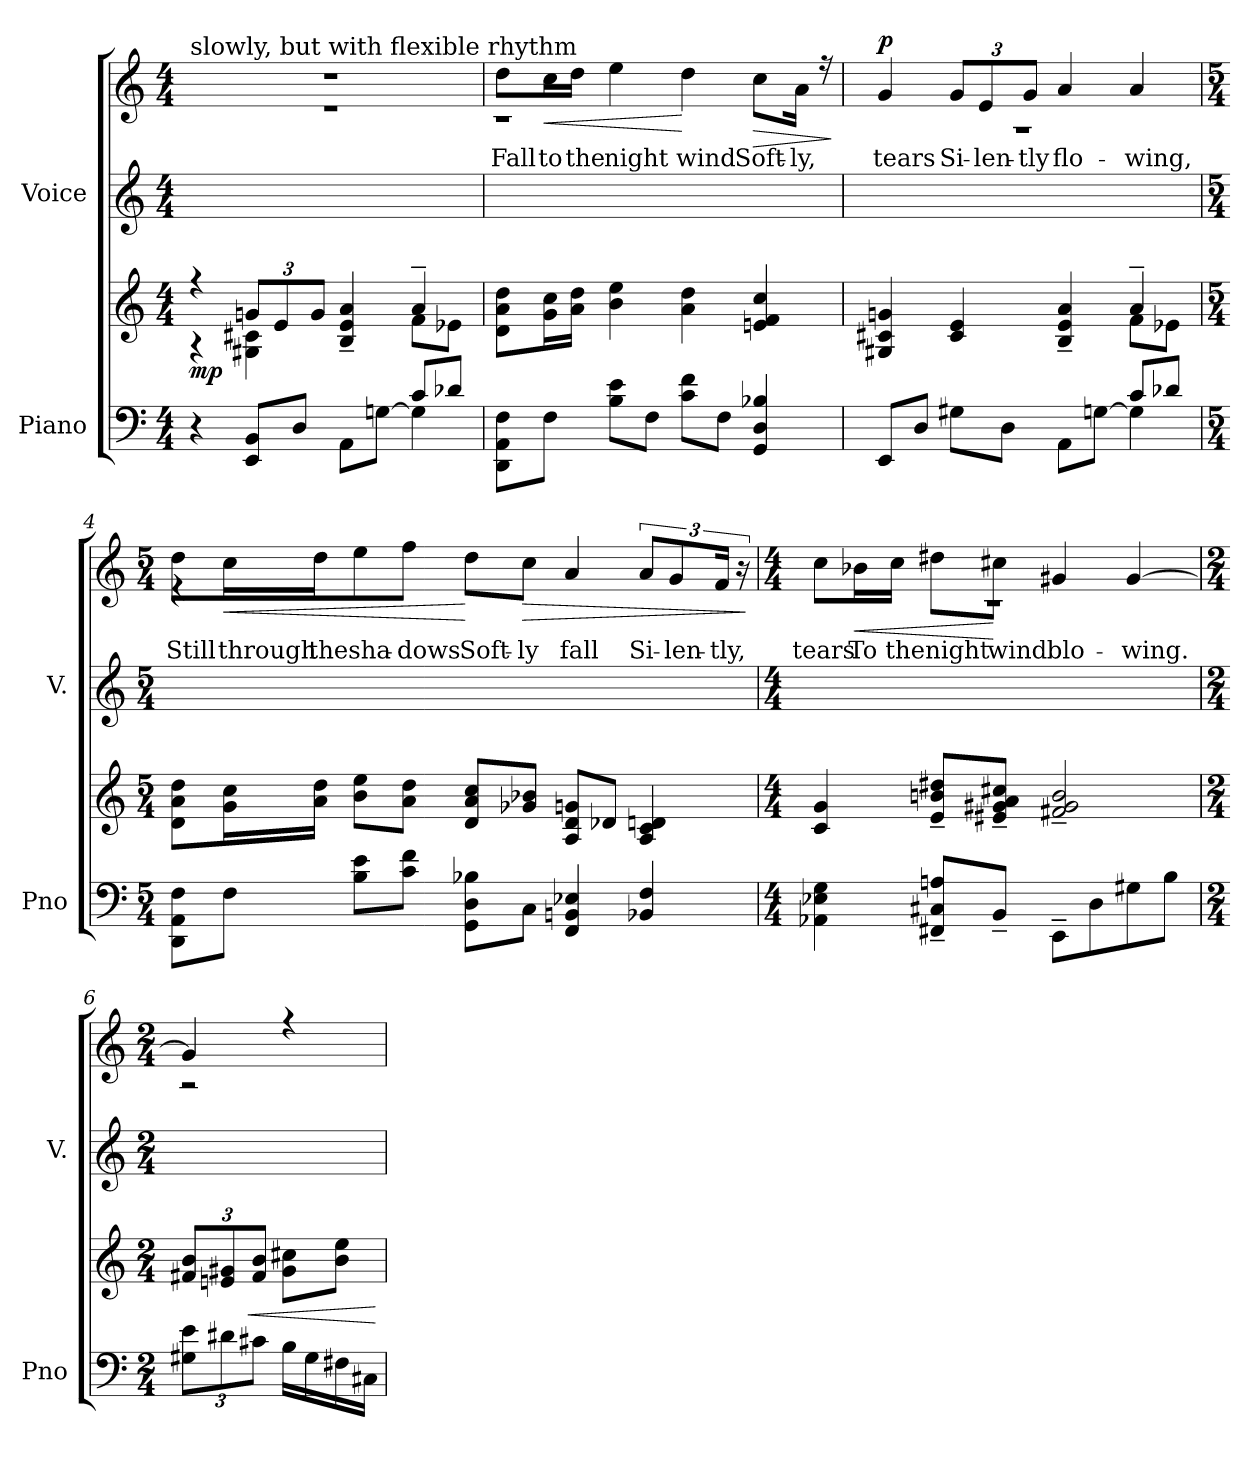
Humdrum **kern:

**kern	**kern	**dynam	**kern	**kern	**text	**dynam
*part2	*part2	*part2	*part1	*part1	*part1	*part1
*staff4	*staff3	*staff3/4	*staff2	*staff1	*staff1	*staff1/2
*I"Piano	*	*	*I"Voice	*	*	*
*I'Pno	*	*	*I'V.	*	*	*
*clefF4	*clefG2	*	*clefG2	*clefG2	*	*
*k[]	*k[]	*	*k[]	*k[]	*	*
*C:	*C:	*	*C:	*C:	*	*
*M4/4	*M4/4	*	*M4/4	*M4/4	*	*
=1	=1	=1	=1	=1	=1	=1
*^	*^	*	*	*^	*	*
!	!	!	!	!	!	!LO:TX:a:t=slowly, but with flexible rhythm	!	!	!
!	!	!	!	!LO:DY:b	!	!	!	!	!
4r	2.ryy	4r	4r	mp	1ryy	1rdd	1r	.	.
*	*	*Xbrackettup	*	*	*	*	*	*	*
8BB/ 8EE/L	.	12gn/L	4c#X\ 4G#X\	.	.	.	.	.	.
.	.	12e/	.	.	.	.	.	.	.
8D/J	.	.	.	.	.	.	.	.	.
.	.	12g/J	.	.	.	.	.	.	.
8AA\L	.	4a/~> 4e/~> 4B/~>	4ryy	.	.	.	.	.	.
[<8Gn\J	.	.	.	.	.	.	.	.	.
8c/L	4G\]	4a~>/	8f\L	.	.	.	.	.	.
8d-X/J	.	.	8e-X\J	.	.	.	.	.	.
*v	*v	*	*	*	*	*	*	*	*
*	*v	*v	*	*	*	*	*	*
=2	=2	=2	=2	=2	=2	=2	=2
*	*^	*	*	*	*	*	*
!	!	!	!	!	!	!	!LO:LY:b	!
*	*v	*v	*	*	*	*	*	*
8F\ 8AA\ 8DD\L	8dd\ 8a\ 8d\L	.	1ryy	8dd\L	1r	Fall	.
!	!	!	!	!	!	!LO:LY:b	!LO:HP:b
8F\J	16cc\ 16g\L	.	.	16cc\L	.	to	<
!	!	!	!	!	!	!LO:LY:b	!
.	16dd\ 16a\JJ	.	.	16dd\JJ	.	the	.
!	!	!	!	!	!	!LO:LY:b	!
8e\ 8B\L	4ee\ 4b\	.	.	4ee\	.	night	.
8F\J	.	.	.	.	.	.	.
!	!	!	!	!	!	!LO:LY:b	!
8f\ 8c\L	4dd\ 4a\	.	.	4dd\	.	wind	[
8F\J	.	.	.	.	.	.	.
!	!	!	!	!	!	!LO:LY:b	!LO:HP:b
4B-X/ 4D/ 4GG/	4cc/ 4f/ 4en/	.	.	8cc\L	.	Soft-	>
!	!	!	!	!	!	!LO:LY:b	!
.	.	.	.	16a\Jk	.	-ly,	.
.	.	.	.	16r	.	.	.
*	*	*	*	*v	*v	*	*
.	.	.	.	.	.	]
!!LO:LB:g=z
=3	=3	=3	=3	=3	=3	=3
*^	*^	*	*	*	*	*
!	!	!	!	!	!	!	!LO:LY:b	!LO:DY:a
*	*	*	*	*	*	*^	*	*
8EE/L	2.ryy	4gn/ 4c#X/ 4G#X/	2.ryy	.	1ryy	4g/	1r	tears	p
8D/J	.	.	.	.	.	.	.	.	.
!	!	!	!	!	!	!	!	!LO:LY:b	!
8G#X\L	.	4e/ 4c#/	.	.	.	12g/L	.	Si-	.
!	!	!	!	!	!	!	!	!LO:LY:b	!
.	.	.	.	.	.	12e/	.	-len-	.
8D\J	.	.	.	.	.	.	.	.	.
!	!	!	!	!	!	!	!	!LO:LY:b	!
.	.	.	.	.	.	12g/J	.	-tly	.
!	!	!	!	!	!	!	!	!LO:LY:b	!
8AA\L	.	4a/~> 4e/~> 4B/~>	.	.	.	4a/	.	flo-	.
[<8Gn\J	.	.	.	.	.	.	.	.	.
!	!	!	!	!	!	!	!	!LO:LY:b	!
8c/L	4G\]	4a~>/	8f\L	.	.	4a/	.	-wing,	.
8d-X/J	.	.	8e-X\J	.	.	.	.	.	.
*v	*v	*	*	*	*	*	*	*	*
*	*v	*v	*	*	*	*	*	*
=4	=4	=4	=4	=4	=4	=4	=4
*M5/4	*M5/4	*	*M5/4	*M5/4	*	*	*
*	*^	*	*	*	*	*	*
!	!	!	!	!	!	!	!LO:LY:b	!
*	*v	*v	*	*	*	*	*	*
8F\ 8AA\ 8DD\L	8dd\ 8a\ 8d\L	.	1ryy	8dd\L	4%5r	Still	.
!	!	!	!	!	!	!LO:LY:b	!LO:HP:b
8F\J	16cc\ 16g\L	.	.	16cc\L	.	through	<
!	!	!	!	!	!	!LO:LY:b	!
.	16dd\ 16a\JJ	.	.	16dd\J	.	the	.
!	!	!	!	!	!	!LO:LY:b	!
8e\ 8B\L	8ee\ 8b\L	.	.	8ee\	.	sha-	.
!	!	!	!	!	!	!LO:LY:b	!
8f\ 8c\J	8dd\ 8a\J	.	.	8ff\J	.	-dows	.
!	!	!	!	!	!	!LO:LY:b	!
8B-X\ 8D\ 8GG\L	8cc/ 8a/ 8d/L	.	.	8dd\L	.	Soft-	[
!	!	!	!	!	!	!LO:LY:b	!LO:HP:b
8C\J	8b-X/ 8g-X/J	.	.	8cc\J	.	-ly	>
!	!	!	!	!	!	!LO:LY:b	!
4E-X/ 4BBn/ 4FF/	8gn/ 8d/ 8A/L	.	.	4a/	.	fall	.
.	8d-X/J	.	.	.	.	.	.
!	!	!	!	!	!	!LO:LY:b	!
4F/ 4BB-X/	4dn/ 4c/ 4A/	.	4ryy	12a/L	.	Si-	.
!	!	!	!	!	!	!LO:LY:b	!
.	.	.	.	12g/	.	-len-	.
!	!	!	!	!	!	!LO:LY:b	!
.	.	.	.	24f/Jk	.	-tly,	.
.	.	.	.	24r	.	.	.
*	*	*	*	*v	*v	*	*
.	.	.	.	.	.	]
!!LO:LB:g=z
=5	=5	=5	=5	=5	=5	=5
*M4/4	*M4/4	*	*M4/4	*M4/4	*	*
!	!	!	!	!	!LO:LY:b	!
*	*	*	*	*^	*	*
4G\ 4E-X\ 4AA-X\	4g/ 4c/	.	1ryy	8cc\L	1r	tears	.
!	!	!	!	!	!	!LO:LY:b	!LO:HP:b
.	.	.	.	16b-X\L	.	To	<
!	!	!	!	!	!	!LO:LY:b	!
.	.	.	.	16cc\JJ	.	the	.
!	!	!	!	!	!	!LO:LY:b	!
8An/~< 8C#X/~< 8FF#X/~<L	8dd#X/~< 8bn/~< 8e/~<L	.	.	8dd#X\L	.	night	.
!	!	!	!	!	!	!LO:LY:b	!
8BB~</J	8cc#X/~< 8a/~< 8g#X/~< 8e#X/~<J	.	.	8cc#X\J	.	wind	[
!	!	!	!	!	!	!LO:LY:b	!
8EE~>\L	2b/~< 2g#/~< 2f#X/~<	.	.	4g#X/	.	blo-	.
8D\	.	.	.	.	.	.	.
!	!	!	!	!	!	!LO:LY:b	!
8G#X\	.	.	.	[<4g#/	.	-wing.	.
8B\J	.	.	.	.	.	.	.
=6	=6	=6	=6	=6	=6	=6	=6
*M2/4	*M2/4	*	*M2/4	*M2/4	*	*	*
*Xbrackettup	*	*	*	*	*	*	*
12e\ 12G#X\L	12b/ 12f#X/L	.	2ryy	4g#/]	2r	.	.
12d#X\	12g#X/ 12en/	.	.	.	.	.	.
!	!	!LO:HP:b	!	!	!	!	!
12c#X\J	12b/ 12f#/J	<	.	.	.	.	.
16B\LL	8cc#X\ 8g#\L	.	.	4r	.	.	.
16G#\	.	.	.	.	.	.	.
16F#X\	8ee\ 8b\J	.	.	.	.	.	.
16C#X\JJ	.	.	.	.	.	.	.
*	*	*	*	*v	*v	*	*
.	.	[	.	.	.	.
=	=	=	=	=	=	=
*-	*-	*-	*-	*-	*-	*-
